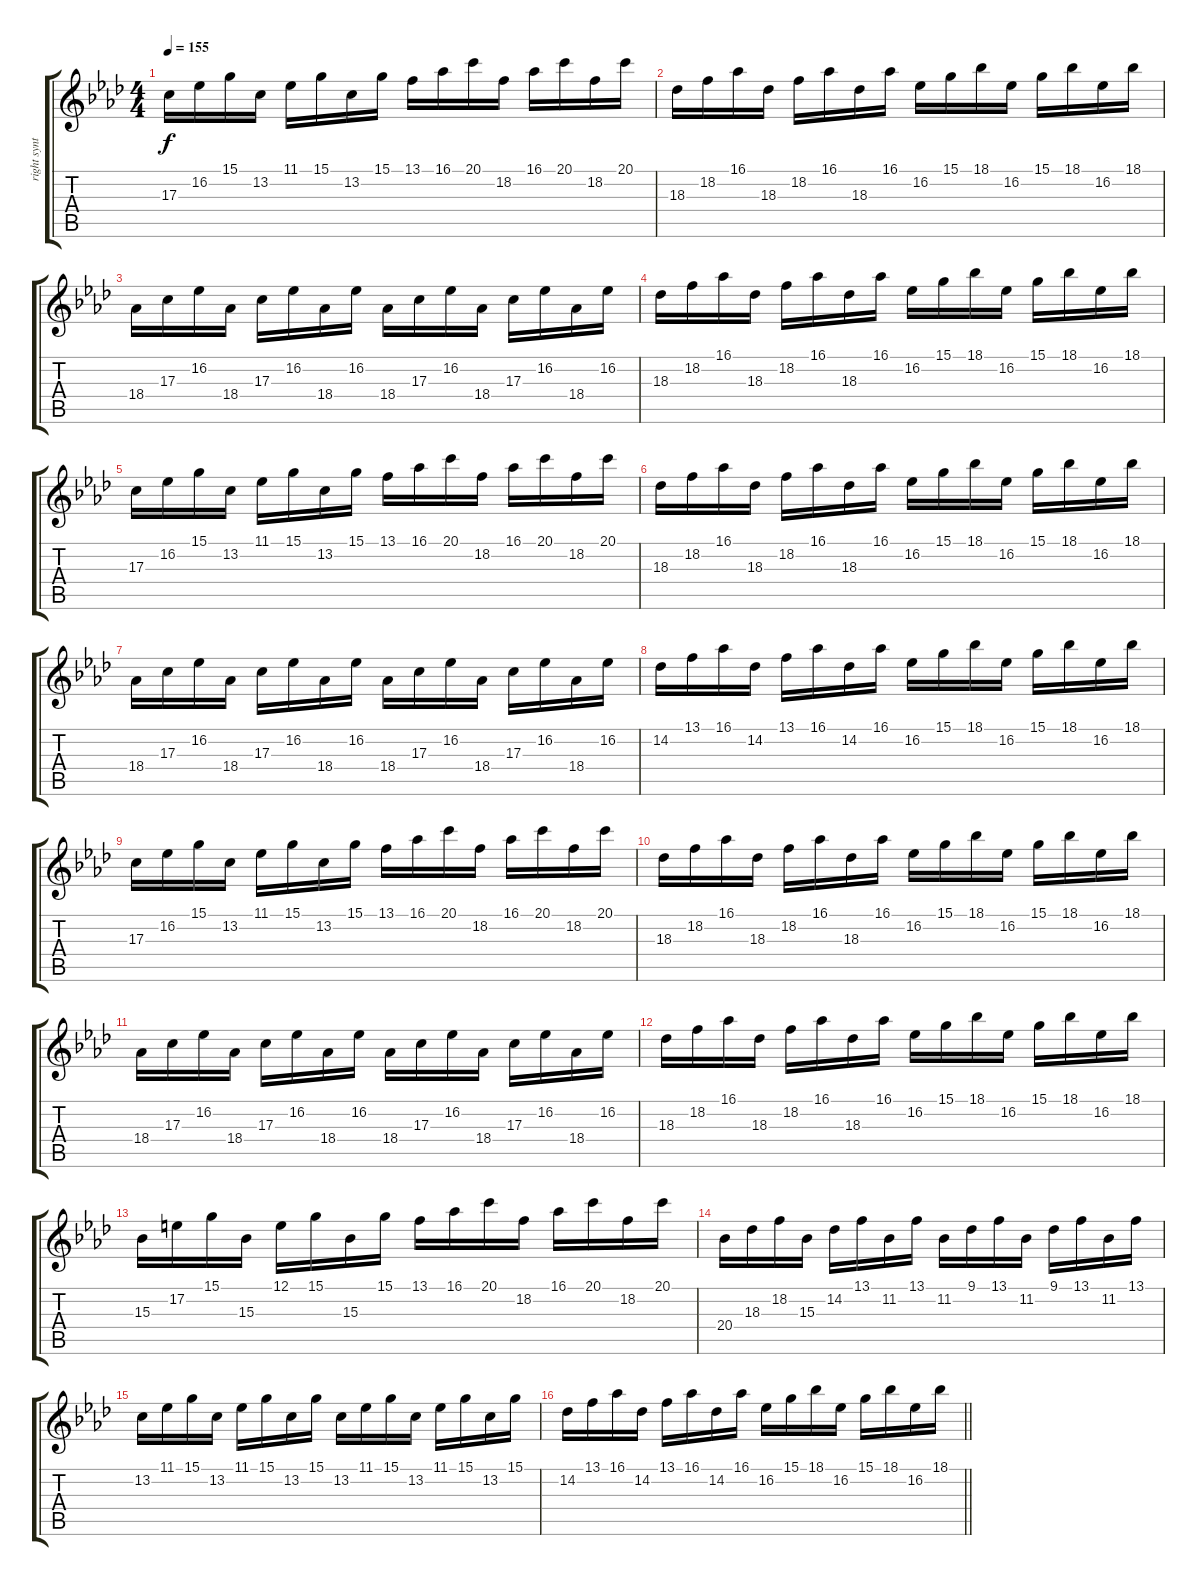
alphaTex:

\track ("right synth1" "right synt") {instrument tremolostrings}
\staff {score tabs}
\tuning (E4 B3 G3 D3 A2 E2) {hide}
\ts (4 4)
\tempo 155
\clef g2
\ks ab
17.3.16{dy f} 16.2.16 15.1.16 13.2.16 11.1.16 15.1.16 13.2.16 15.1.16 13.1.16 16.1.16 20.1.16 18.2.16 16.1.16 20.1.16 18.2.16 20.1.16 |
18.3.16 18.2.16 16.1.16 18.3.16 18.2.16 16.1.16 18.3.16 16.1.16 16.2.16 15.1.16 18.1.16 16.2.16 15.1.16 18.1.16 16.2.16 18.1.16 |
18.4.16 17.3.16 16.2.16 18.4.16 17.3.16 16.2.16 18.4.16 16.2.16 18.4.16 17.3.16 16.2.16 18.4.16 17.3.16 16.2.16 18.4.16 16.2.16 |
18.3.16 18.2.16 16.1.16 18.3.16 18.2.16 16.1.16 18.3.16 16.1.16 16.2.16 15.1.16 18.1.16 16.2.16 15.1.16 18.1.16 16.2.16 18.1.16 |
17.3.16 16.2.16 15.1.16 13.2.16 11.1.16 15.1.16 13.2.16 15.1.16 13.1.16 16.1.16 20.1.16 18.2.16 16.1.16 20.1.16 18.2.16 20.1.16 |
18.3.16 18.2.16 16.1.16 18.3.16 18.2.16 16.1.16 18.3.16 16.1.16 16.2.16 15.1.16 18.1.16 16.2.16 15.1.16 18.1.16 16.2.16 18.1.16 |
18.4.16 17.3.16 16.2.16 18.4.16 17.3.16 16.2.16 18.4.16 16.2.16 18.4.16 17.3.16 16.2.16 18.4.16 17.3.16 16.2.16 18.4.16 16.2.16 |
14.2.16 13.1.16 16.1.16 14.2.16 13.1.16 16.1.16 14.2.16 16.1.16 16.2.16 15.1.16 18.1.16 16.2.16 15.1.16 18.1.16 16.2.16 18.1.16 |
17.3.16 16.2.16 15.1.16 13.2.16 11.1.16 15.1.16 13.2.16 15.1.16 13.1.16 16.1.16 20.1.16 18.2.16 16.1.16 20.1.16 18.2.16 20.1.16 |
18.3.16 18.2.16 16.1.16 18.3.16 18.2.16 16.1.16 18.3.16 16.1.16 16.2.16 15.1.16 18.1.16 16.2.16 15.1.16 18.1.16 16.2.16 18.1.16 |
18.4.16 17.3.16 16.2.16 18.4.16 17.3.16 16.2.16 18.4.16 16.2.16 18.4.16 17.3.16 16.2.16 18.4.16 17.3.16 16.2.16 18.4.16 16.2.16 |
18.3.16 18.2.16 16.1.16 18.3.16 18.2.16 16.1.16 18.3.16 16.1.16 16.2.16 15.1.16 18.1.16 16.2.16 15.1.16 18.1.16 16.2.16 18.1.16 |
15.3.16 17.2.16 15.1.16 15.3.16 12.1.16 15.1.16 15.3.16 15.1.16 13.1.16 16.1.16 20.1.16 18.2.16 16.1.16 20.1.16 18.2.16 20.1.16 |
20.4.16 18.3.16 18.2.16 15.3.16 14.2.16 13.1.16 11.2.16 13.1.16 11.2.16 9.1.16 13.1.16 11.2.16 9.1.16 13.1.16 11.2.16 13.1.16 |
13.2.16 11.1.16 15.1.16 13.2.16 11.1.16 15.1.16 13.2.16 15.1.16 13.2.16 11.1.16 15.1.16 13.2.16 11.1.16 15.1.16 13.2.16 15.1.16 |
\barLineRight lightlight
14.2.16 13.1.16 16.1.16 14.2.16 13.1.16 16.1.16 14.2.16 16.1.16 16.2.16 15.1.16 18.1.16 16.2.16 15.1.16 18.1.16 16.2.16 18.1.16
